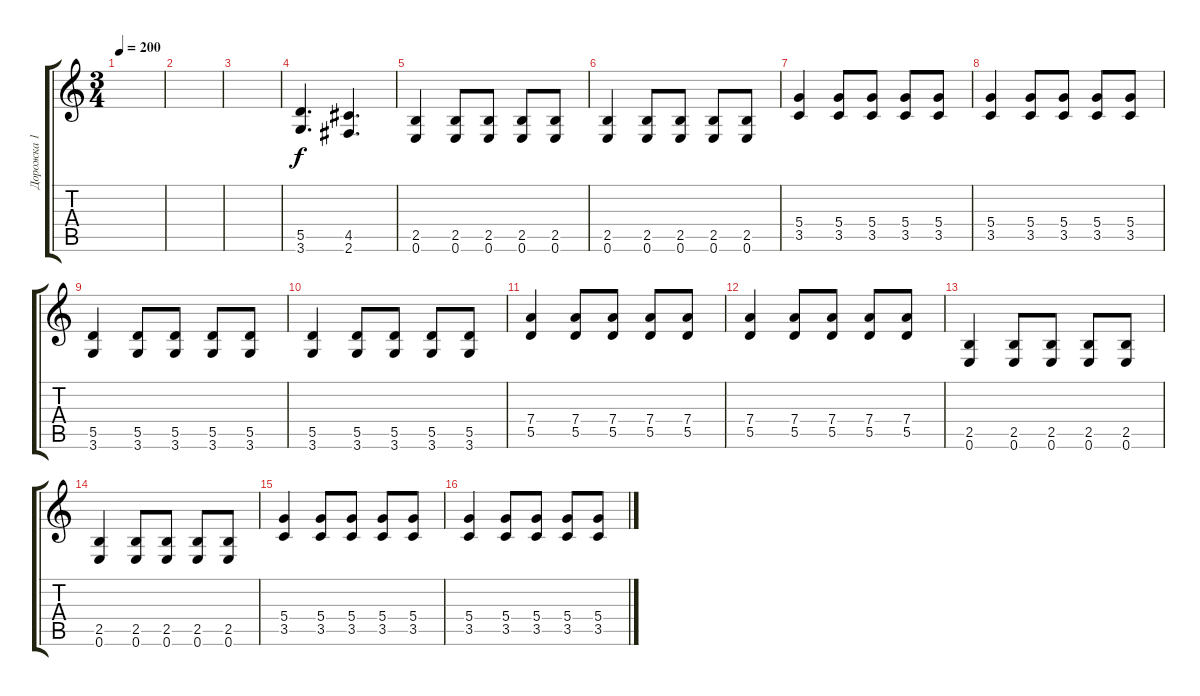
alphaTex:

\track ("Дорожка 1" "Дорожка 1") {instrument distortionguitar}
\staff {score tabs}
\tuning (E4 B3 G3 D3 A2 E2) {hide}
\ts (3 4)
\tempo 200
\clef g2
\ks c
|
|
|
(5.5 3.6).4{d dy f volume 13 instrument distortionguitar} (4.5 2.6).4{d} |
(2.5 0.6).4 (2.5 0.6).8 (2.5 0.6).8 (2.5 0.6).8 (2.5 0.6).8 |
(2.5 0.6).4 (2.5 0.6).8 (2.5 0.6).8 (2.5 0.6).8 (2.5 0.6).8 |
(5.4 3.5).4 (5.4 3.5).8 (5.4 3.5).8 (5.4 3.5).8 (5.4 3.5).8 |
(5.4 3.5).4 (5.4 3.5).8 (5.4 3.5).8 (5.4 3.5).8 (5.4 3.5).8 |
(5.5 3.6).4 (5.5 3.6).8 (5.5 3.6).8 (5.5 3.6).8 (5.5 3.6).8 |
(5.5 3.6).4 (5.5 3.6).8 (5.5 3.6).8 (5.5 3.6).8 (5.5 3.6).8 |
(7.4 5.5).4 (7.4 5.5).8 (7.4 5.5).8 (7.4 5.5).8 (7.4 5.5).8 |
(7.4 5.5).4 (7.4 5.5).8 (7.4 5.5).8 (7.4 5.5).8 (7.4 5.5).8 |
(2.5 0.6).4 (2.5 0.6).8 (2.5 0.6).8 (2.5 0.6).8 (2.5 0.6).8 |
(2.5 0.6).4 (2.5 0.6).8 (2.5 0.6).8 (2.5 0.6).8 (2.5 0.6).8 |
(5.4 3.5).4 (5.4 3.5).8 (5.4 3.5).8 (5.4 3.5).8 (5.4 3.5).8 |
(5.4 3.5).4 (5.4 3.5).8 (5.4 3.5).8 (5.4 3.5).8 (5.4 3.5).8
